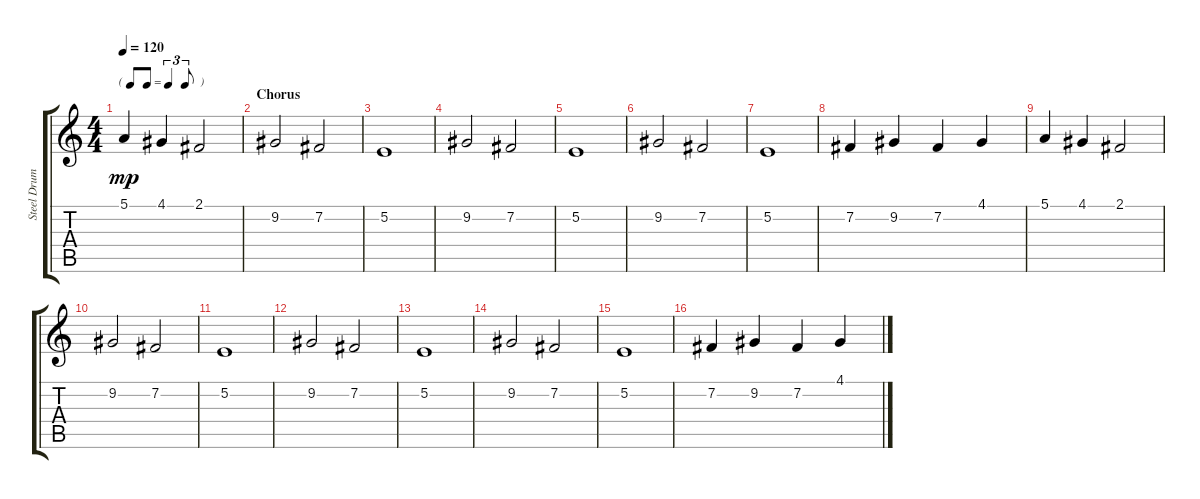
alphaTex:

\track ("Steel Drums" "Steel Drum") {instrument steeldrums}
\staff {score tabs}
\tuning (E4 B3 G3 D3 A2 E2) {hide}
\ts (4 4)
\tf triplet8th
\tempo 120
\clef g2
\ks c
5.1.4{dy mp} 4.1.4 2.1.2 |
\section ("" "Chorus")
9.2.2 7.2.2 |
5.2.1 |
9.2.2 7.2.2 |
5.2.1 |
9.2.2 7.2.2 |
5.2.1 |
7.2.4 9.2.4 7.2.4 4.1.4 |
5.1.4 4.1.4 2.1.2 |
9.2.2 7.2.2 |
5.2.1 |
9.2.2 7.2.2 |
5.2.1 |
9.2.2 7.2.2 |
5.2.1 |
7.2.4 9.2.4 7.2.4 4.1.4
